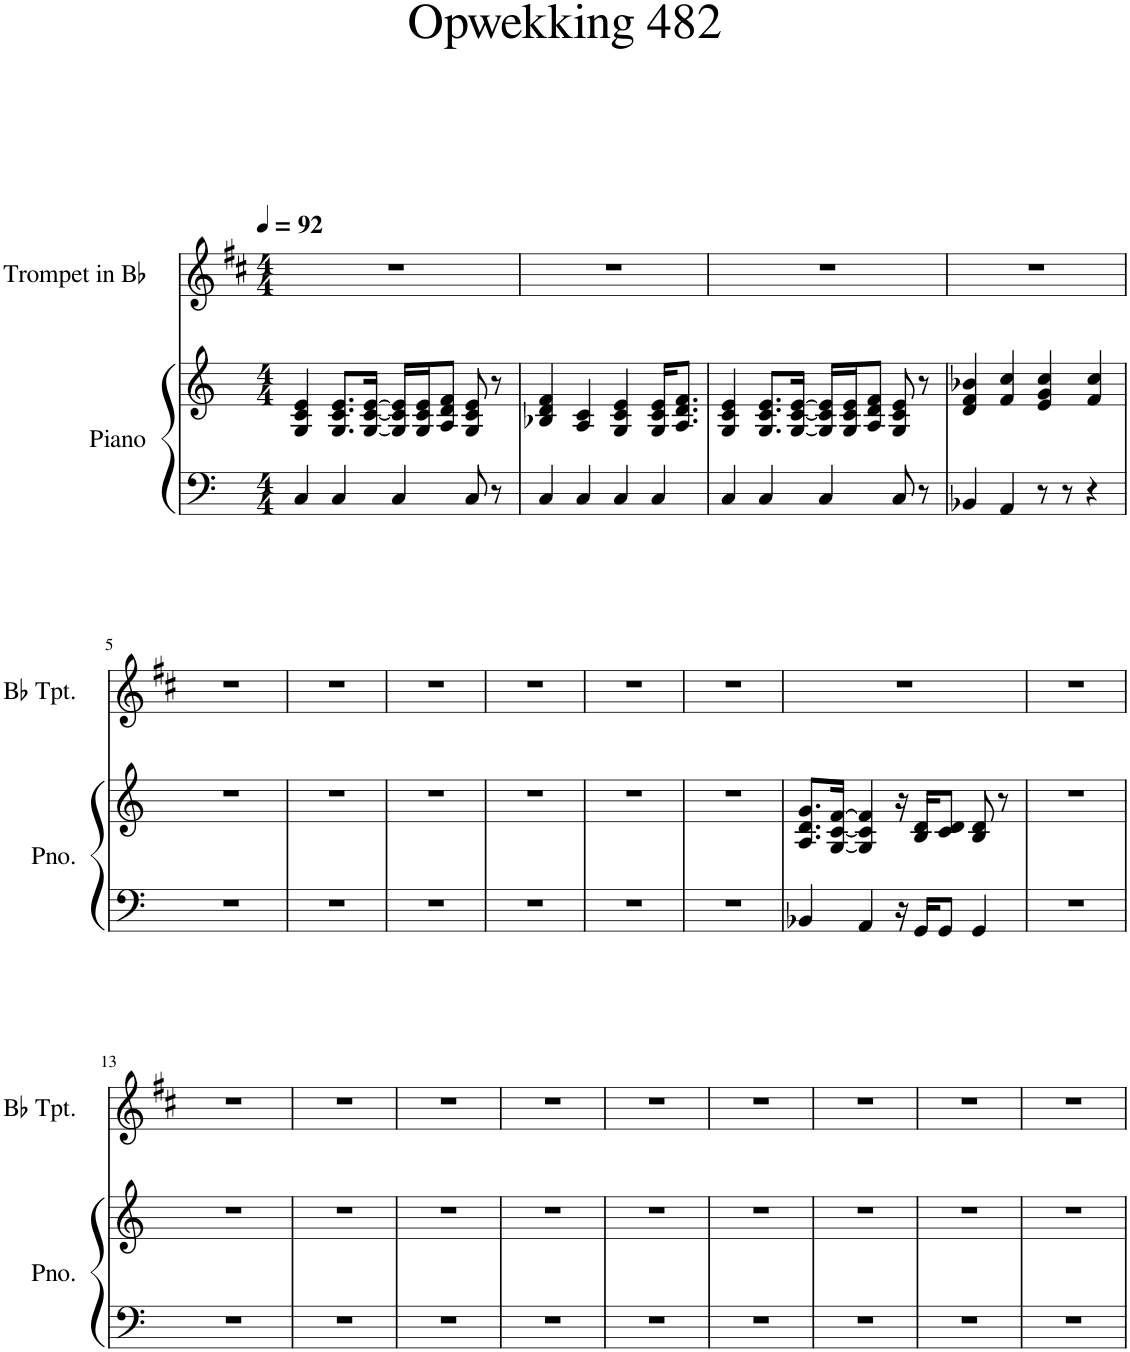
**kern	**kern	**kern
*part2	*part2	*part1
*staff3	*staff2	*staff1
*I"Piano	*	*I"Trompet in Bb
*I'Pno.	*	*
*clefF4	*clefG2	*clefG2
*	*	*Trd1c2
*k[]	*k[]	*k[f#c#]
*M4/4	*M4/4	*M4/4
*MM92	*MM92	*MM92
=1	=1	=1
4C/	4G/ 4c/ 4e/	1r
4C/	8.G/ 8.c/ 8.e/L	.
.	[16G/ [16c/ [16e/Jk	.
4C/	16G/] 16c/] 16e/]LL	.
.	16G/ 16c/ 16e/J	.
.	8A/ 8d/ 8f/J	.
8C/	8G/ 8c/ 8e/	.
8r	8r	.
=2	=2	=2
4C/	4B-X/ 4d/ 4f/	1r
4C/	4A/ 4c/	.
4C/	4G/ 4c/ 4e/	.
4C/	16G/ 16c/ 16e/KL	.
.	8.A/ 8.d/ 8.f/J	.
=3	=3	=3
4C/	4G/ 4c/ 4e/	1r
4C/	8.G/ 8.c/ 8.e/L	.
.	[16G/ [16c/ [16e/Jk	.
4C/	16G/] 16c/] 16e/]LL	.
.	16G/ 16c/ 16e/J	.
.	8A/ 8d/ 8f/J	.
8C/	8G/ 8c/ 8e/	.
8r	8r	.
=4	=4	=4
4BB-X/	4d/ 4f/ 4b-X/	1r
4AA/	4f/ 4cc/	.
8r	4e/ 4g/ 4cc/	.
8r	.	.
4r	4f/ 4cc/	.
!!LO:LB:g=z
=5	=5	=5
1r	1r	1r
=6	=6	=6
1r	1r	1r
=7	=7	=7
1r	1r	1r
=8	=8	=8
1r	1r	1r
=9	=9	=9
1r	1r	1r
=10	=10	=10
1r	1r	1r
=11	=11	=11
4BB-X/	8.A/ 8.d/ 8.g/L	1r
.	[16G/ [16c/ [16f/Jk	.
4AA/	4G/] 4c/] 4f/]	.
16r	16r	.
16GG/KL	16B/ 16d/KL	.
8GG/J	8c/ 8d/J	.
4GG/	8B/ 8d/	.
.	8r	.
=12	=12	=12
1r	1r	1r
!!LO:LB:g=z
=13	=13	=13
1r	1r	1r
=14	=14	=14
1r	1r	1r
=15	=15	=15
1r	1r	1r
=16	=16	=16
1r	1r	1r
=17	=17	=17
1r	1r	1r
=18	=18	=18
1r	1r	1r
=19	=19	=19
1r	1r	1r
=20	=20	=20
1r	1r	1r
=21	=21	=21
1r	1r	1r
=	=	=
*-	*-	*-
